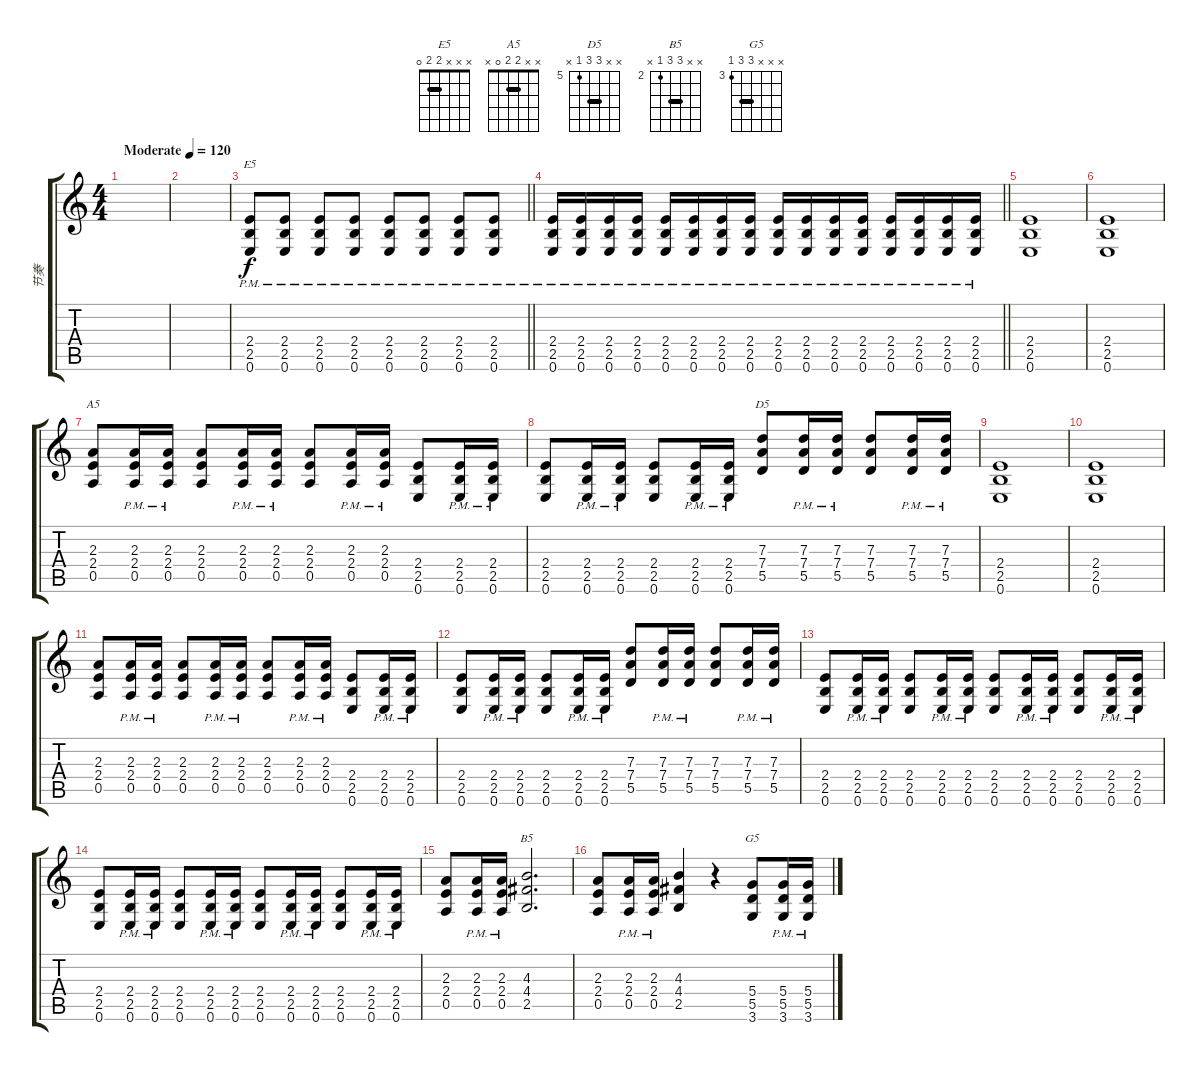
\track ("节奏" "节奏") {instrument distortionguitar}
\staff {score tabs}
\tuning (E4 B3 G3 D3 A2 E2) {hide}
\chord ("E5" x x x 2 2 0) {barre 2}
\chord ("A5" x x 2 2 0 x) {barre 2}
\chord ("D5" x x 7 7 5 x) {firstfret 5 barre 7}
\chord ("B5" x x 4 4 2 x) {firstfret 2 barre 4}
\chord ("G5" x x x 5 5 3) {firstfret 3 barre 5}
\ts (4 4)
\tempo (120 "Moderate")
\clef g2
\ks c
|
|
\barLineRight lightlight
(2.4{pm} 2.5{pm} 0.6{pm}).8{ch "E5" volume 16} (2.4{pm} 2.5{pm} 0.6{pm}).8 (2.4{pm} 2.5{pm} 0.6{pm}).8 (2.4{pm} 2.5{pm} 0.6{pm}).8 (2.4{pm} 2.5{pm} 0.6{pm}).8 (2.4{pm} 2.5{pm} 0.6{pm}).8 (2.4{pm} 2.5{pm} 0.6{pm}).8 (2.4{pm} 2.5{pm} 0.6{pm}).8 |
\section ("" "")
\barLineRight lightlight
(2.4{pm} 2.5{pm} 0.6{pm}).16 (2.4{pm} 2.5{pm} 0.6{pm}).16 (2.4{pm} 2.5{pm} 0.6{pm}).16{txt ""} (2.4{pm} 2.5{pm} 0.6{pm}).16 (2.4{pm} 2.5{pm} 0.6{pm}).16 (2.4{pm} 2.5{pm} 0.6{pm}).16 (2.4{pm} 2.5{pm} 0.6{pm}).16 (2.4{pm} 2.5{pm} 0.6{pm}).16 (2.4{pm} 2.5{pm} 0.6{pm}).16 (2.4{pm} 2.5{pm} 0.6{pm}).16 (2.4{pm} 2.5{pm} 0.6{pm}).16 (2.4{pm} 2.5{pm} 0.6{pm}).16 (2.4{pm} 2.5{pm} 0.6{pm}).16 (2.4{pm} 2.5{pm} 0.6{pm}).16 (2.4{pm} 2.5{pm} 0.6{pm}).16 (2.4{pm} 2.5{pm} 0.6{pm}).16 |
\section ("" "")
(2.4 2.5 0.6).1 |
(2.4 2.5 0.6).1 |
(2.3 2.4 0.5).8{ch "A5"} (2.3{pm} 2.4{pm} 0.5{pm}).16 (2.3{pm} 2.4{pm} 0.5{pm}).16 (2.3 2.4 0.5).8 (2.3{pm} 2.4{pm} 0.5{pm}).16 (2.3{pm} 2.4{pm} 0.5{pm}).16 (2.3 2.4 0.5).8 (2.3{pm} 2.4{pm} 0.5{pm}).16 (2.3{pm} 2.4{pm} 0.5{pm}).16 (2.4 2.5 0.6).8 (2.4{pm} 2.5{pm} 0.6{pm}).16 (2.4{pm} 2.5{pm} 0.6{pm}).16 |
(2.4 2.5 0.6).8 (2.4{pm} 2.5{pm} 0.6{pm}).16 (2.4{pm} 2.5{pm} 0.6{pm}).16 (2.4 2.5 0.6).8 (2.4{pm} 2.5{pm} 0.6{pm}).16 (2.4{pm} 2.5{pm} 0.6{pm}).16 (7.3 7.4 5.5).8{ch "D5"} (7.3{pm} 7.4{pm} 5.5{pm}).16 (7.3{pm} 7.4{pm} 5.5{pm}).16 (7.3 7.4 5.5).8 (7.3{pm} 7.4{pm} 5.5{pm}).16 (7.3{pm} 7.4{pm} 5.5{pm}).16 |
(2.4 2.5 0.6).1 |
(2.4 2.5 0.6).1 |
(2.3 2.4 0.5).8 (2.3{pm} 2.4{pm} 0.5{pm}).16 (2.3{pm} 2.4{pm} 0.5{pm}).16 (2.3 2.4 0.5).8 (2.3{pm} 2.4{pm} 0.5{pm}).16 (2.3{pm} 2.4{pm} 0.5{pm}).16 (2.3 2.4 0.5).8 (2.3{pm} 2.4{pm} 0.5{pm}).16 (2.3{pm} 2.4{pm} 0.5{pm}).16 (2.4 2.5 0.6).8 (2.4{pm} 2.5{pm} 0.6{pm}).16 (2.4{pm} 2.5{pm} 0.6{pm}).16 |
(2.4 2.5 0.6).8 (2.4{pm} 2.5{pm} 0.6{pm}).16 (2.4{pm} 2.5{pm} 0.6{pm}).16 (2.4 2.5 0.6).8 (2.4{pm} 2.5{pm} 0.6{pm}).16 (2.4{pm} 2.5{pm} 0.6{pm}).16 (7.3 7.4 5.5).8 (7.3{pm} 7.4{pm} 5.5{pm}).16 (7.3{pm} 7.4{pm} 5.5{pm}).16 (7.3 7.4 5.5).8 (7.3{pm} 7.4{pm} 5.5{pm}).16 (7.3{pm} 7.4{pm} 5.5{pm}).16 |
(2.4 2.5 0.6).8 (2.4{pm} 2.5{pm} 0.6{pm}).16 (2.4{pm} 2.5{pm} 0.6{pm}).16 (2.4 2.5 0.6).8 (2.4{pm} 2.5{pm} 0.6{pm}).16 (2.4{pm} 2.5{pm} 0.6{pm}).16 (2.4 2.5 0.6).8 (2.4{pm} 2.5{pm} 0.6{pm}).16 (2.4{pm} 2.5{pm} 0.6{pm}).16 (2.4 2.5 0.6).8 (2.4{pm} 2.5{pm} 0.6{pm}).16 (2.4{pm} 2.5{pm} 0.6{pm}).16 |
(2.4 2.5 0.6).8 (2.4{pm} 2.5{pm} 0.6{pm}).16 (2.4{pm} 2.5{pm} 0.6{pm}).16 (2.4 2.5 0.6).8 (2.4{pm} 2.5{pm} 0.6{pm}).16 (2.4{pm} 2.5{pm} 0.6{pm}).16 (2.4 2.5 0.6).8 (2.4{pm} 2.5{pm} 0.6{pm}).16 (2.4{pm} 2.5{pm} 0.6{pm}).16 (2.4 2.5 0.6).8 (2.4{pm} 2.5{pm} 0.6{pm}).16 (2.4{pm} 2.5{pm} 0.6{pm}).16 |
(2.3 2.4 0.5).8 (2.3{pm} 2.4{pm} 0.5{pm}).16 (2.3{pm} 2.4{pm} 0.5{pm}).16 (4.3 4.4 2.5).2{d ch "B5"} |
(2.3 2.4 0.5).8 (2.3{pm} 2.4{pm} 0.5{pm}).16 (2.3{pm} 2.4{pm} 0.5{pm}).16 (4.3 4.4 2.5).4 r.4 (5.4 5.5 3.6).8{ch "G5"} (5.4{pm} 5.5{pm} 3.6{pm}).16 (5.4{pm} 5.5{pm} 3.6{pm}).16
